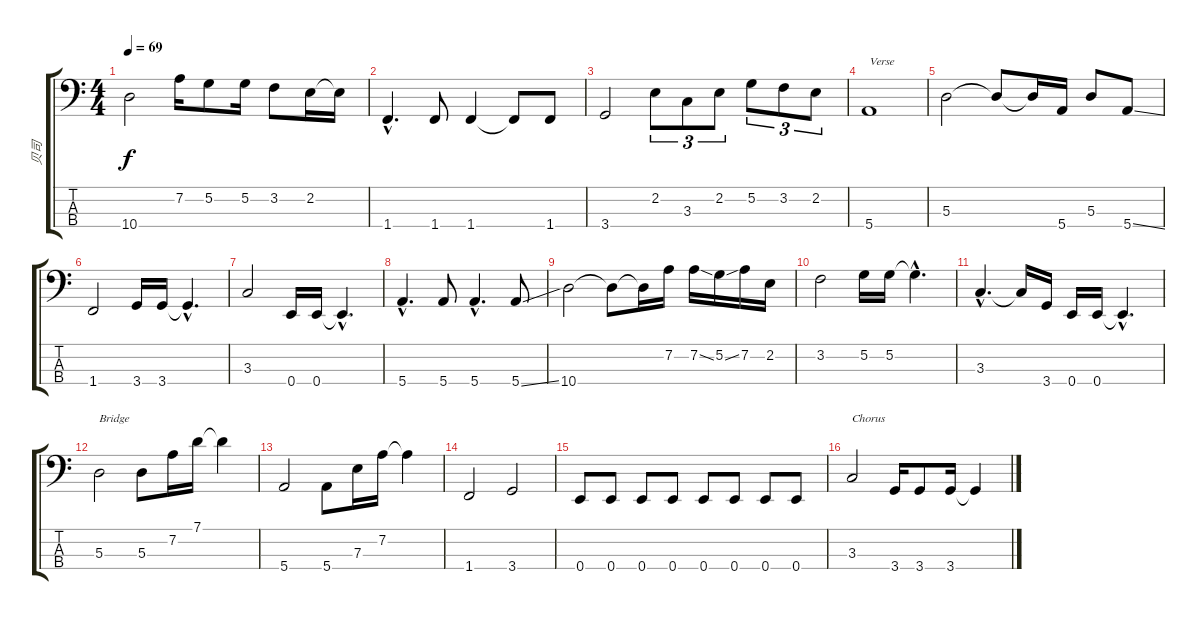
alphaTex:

\track ("贝司" "贝司") {instrument electricbassfinger}
\staff {score tabs}
\tuning (G2 D2 A1 E1) {hide}
\ts (4 4)
\tempo 69
\clef f4
\ks c
10.4.2{dy f} 7.2.16 5.2.8 5.2.16 3.2.8 2.2.16 2.2{t}.16 |
1.4{hac}.4{d} 1.4.8 1.4.4 1.4{t}.8 1.4.8 |
3.4.2 2.2.8{tu (3 2)} 3.3.8{tu (3 2)} 2.2.8{tu (3 2)} 5.2.8{tu (3 2)} 3.2.8{tu (3 2)} 2.2.8{tu (3 2)} |
5.4.1{txt "Verse"} |
5.3.2 5.3{t}.8 5.3{t}.16 5.4.16 5.3.8 5.4{ss}.8 |
1.4.2 3.4.16 3.4.16 3.4{hac t}.4{d} |
3.3.2 0.4.16 0.4.16 0.4{hac t}.4{d} |
5.4{hac}.4{d} 5.4.8 5.4{hac}.4{d} 5.4{ss}.8 |
10.4.2 10.4{t}.8 10.4{t}.16 7.2.16 7.2{ss}.16 5.2{ss}.16 7.2.16 2.2.16 |
3.2.2 5.2.16 5.2.16 5.2{hac t}.4{d} |
3.3{hac}.4{d} 3.3{t}.16 3.4.16 0.4.16 0.4.16 0.4{hac t}.4{d} |
5.3.2{txt "Bridge"} 5.3.8 7.2.16 7.1.16 7.1{t}.4 |
5.4.2 5.4.8 7.3.16 7.2.16 7.2{t}.4 |
1.4.2 3.4.2 |
0.4.8 0.4.8 0.4.8 0.4.8 0.4.8 0.4.8 0.4.8 0.4.8 |
3.3.2{txt "Chorus"} 3.4.16 3.4.8 3.4.16 3.4{t}.4
